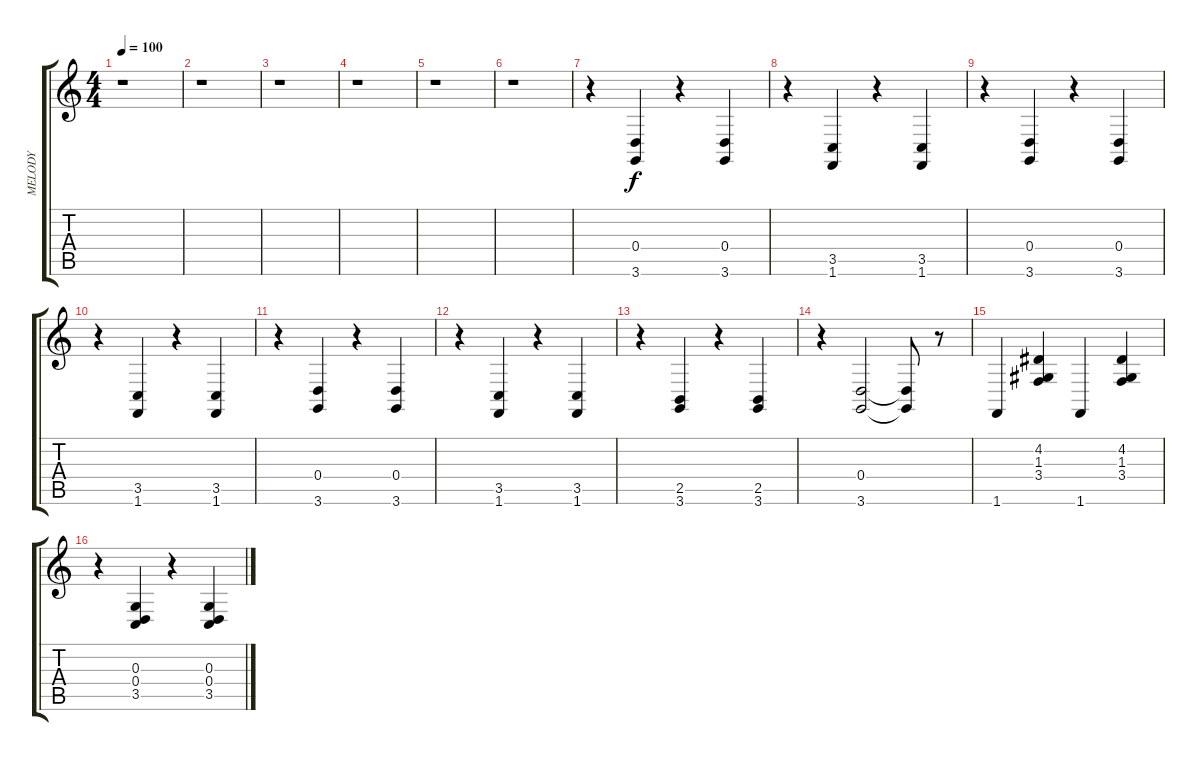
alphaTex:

\track ("MELODY" "MELODY") {instrument acousticgrandpiano}
\staff {score tabs}
\tuning (E4 B3 G3 D3 A2 E2) {hide}
\ts (4 4)
\tempo 100
\clef g2
\ks c
r.1{dy f instrument acousticgrandpiano} |
r.1 |
r.1 |
r.1 |
r.1 |
r.1 |
r.4 (0.4 3.6).4 r.4 (0.4 3.6).4 |
r.4 (3.5 1.6).4 r.4 (3.5 1.6).4 |
r.4 (0.4 3.6).4 r.4 (0.4 3.6).4 |
r.4 (3.5 1.6).4 r.4 (3.5 1.6).4 |
r.4 (0.4 3.6).4 r.4 (0.4 3.6).4 |
r.4 (3.5 1.6).4 r.4 (3.5 1.6).4 |
r.4 (2.5 3.6).4 r.4 (2.5 3.6).4 |
r.4 (0.4 3.6).2 (0.4{t} 3.6{t}).8 r.8 |
1.6.4 (4.2 1.3 3.4).4 1.6.4 (4.2 1.3 3.4).4 |
r.4 (0.3 0.4 3.5).4 r.4 (0.3 0.4 3.5).4
